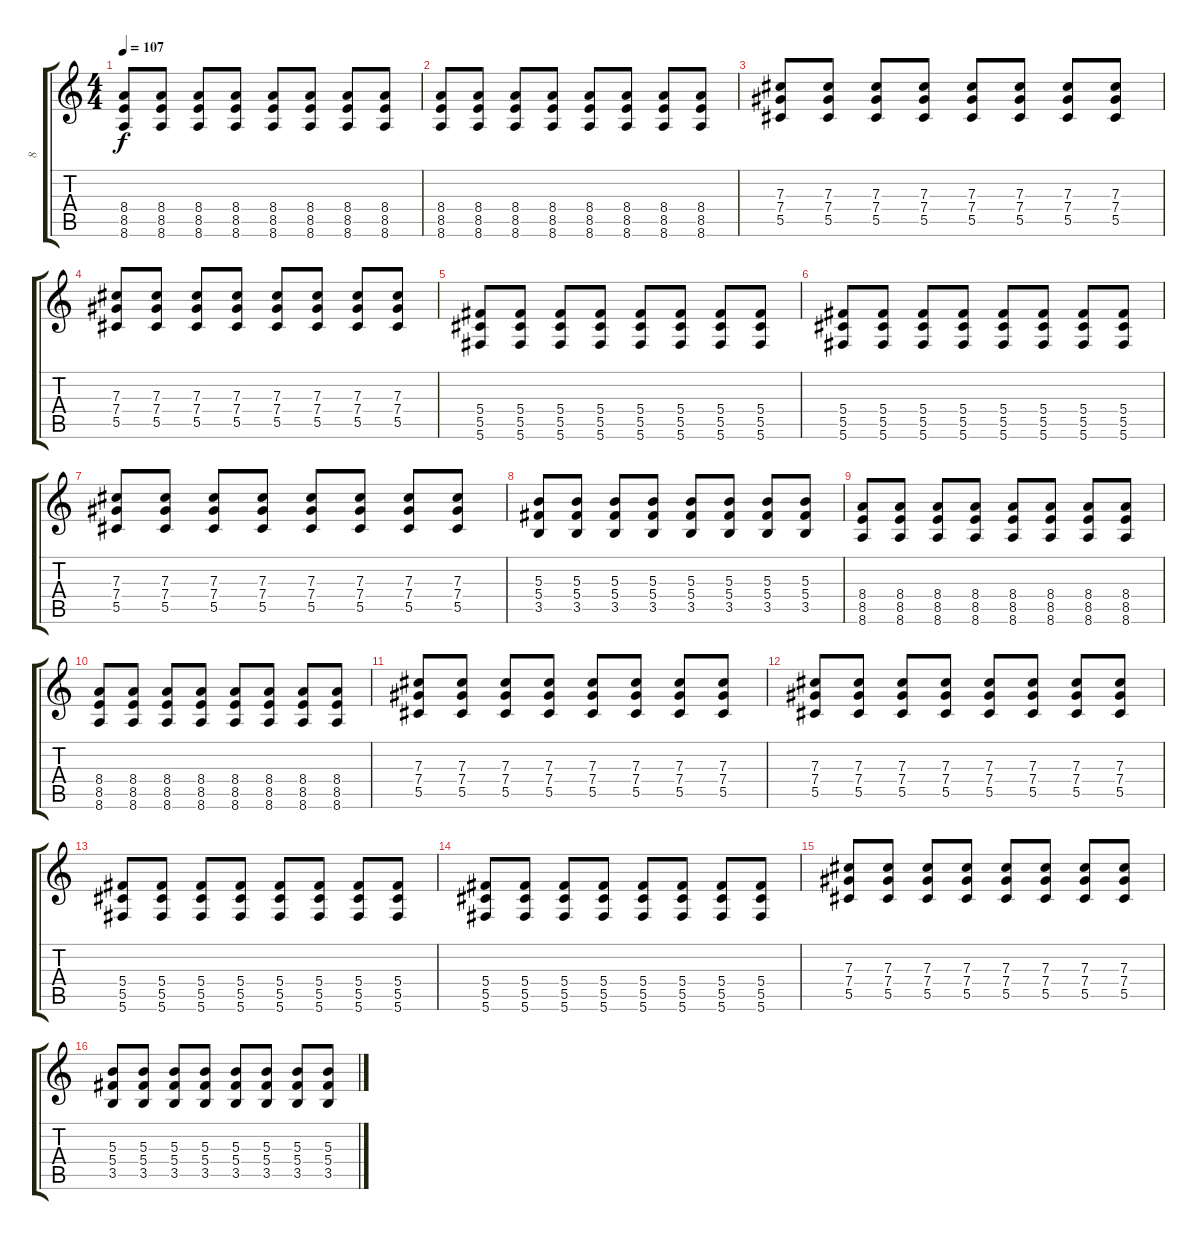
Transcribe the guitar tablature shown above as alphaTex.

\track ("8" "8") {instrument distortionguitar}
\staff {score tabs}
\tuning (Eb4 Bb3 Gb3 Db3 Ab2 Db2) {hide}
\ts (4 4)
\tempo 107
\clef g2
\ks c
(8.4 8.5 8.6).8{dy f} (8.4 8.5 8.6).8 (8.4 8.5 8.6).8 (8.4 8.5 8.6).8 (8.4 8.5 8.6).8 (8.4 8.5 8.6).8 (8.4 8.5 8.6).8 (8.4 8.5 8.6).8 |
(8.4 8.5 8.6).8 (8.4 8.5 8.6).8 (8.4 8.5 8.6).8 (8.4 8.5 8.6).8 (8.4 8.5 8.6).8 (8.4 8.5 8.6).8 (8.4 8.5 8.6).8 (8.4 8.5 8.6).8 |
(7.3 7.4 5.5).8 (7.3 7.4 5.5).8 (7.3 7.4 5.5).8 (7.3 7.4 5.5).8 (7.3 7.4 5.5).8 (7.3 7.4 5.5).8 (7.3 7.4 5.5).8 (7.3 7.4 5.5).8 |
(7.3 7.4 5.5).8 (7.3 7.4 5.5).8 (7.3 7.4 5.5).8 (7.3 7.4 5.5).8 (7.3 7.4 5.5).8 (7.3 7.4 5.5).8 (7.3 7.4 5.5).8 (7.3 7.4 5.5).8 |
(5.4 5.5 5.6).8 (5.4 5.5 5.6).8 (5.4 5.5 5.6).8 (5.4 5.5 5.6).8 (5.4 5.5 5.6).8 (5.4 5.5 5.6).8 (5.4 5.5 5.6).8 (5.4 5.5 5.6).8 |
(5.4 5.5 5.6).8 (5.4 5.5 5.6).8 (5.4 5.5 5.6).8 (5.4 5.5 5.6).8 (5.4 5.5 5.6).8 (5.4 5.5 5.6).8 (5.4 5.5 5.6).8 (5.4 5.5 5.6).8 |
(7.3 7.4 5.5).8 (7.3 7.4 5.5).8 (7.3 7.4 5.5).8 (7.3 7.4 5.5).8 (7.3 7.4 5.5).8 (7.3 7.4 5.5).8 (7.3 7.4 5.5).8 (7.3 7.4 5.5).8 |
(5.3 5.4 3.5).8 (5.3 5.4 3.5).8 (5.3 5.4 3.5).8 (5.3 5.4 3.5).8 (5.3 5.4 3.5).8 (5.3 5.4 3.5).8 (5.3 5.4 3.5).8 (5.3 5.4 3.5).8 |
(8.4 8.5 8.6).8 (8.4 8.5 8.6).8 (8.4 8.5 8.6).8 (8.4 8.5 8.6).8 (8.4 8.5 8.6).8 (8.4 8.5 8.6).8 (8.4 8.5 8.6).8 (8.4 8.5 8.6).8 |
(8.4 8.5 8.6).8 (8.4 8.5 8.6).8 (8.4 8.5 8.6).8 (8.4 8.5 8.6).8 (8.4 8.5 8.6).8 (8.4 8.5 8.6).8 (8.4 8.5 8.6).8 (8.4 8.5 8.6).8 |
(7.3 7.4 5.5).8 (7.3 7.4 5.5).8 (7.3 7.4 5.5).8 (7.3 7.4 5.5).8 (7.3 7.4 5.5).8 (7.3 7.4 5.5).8 (7.3 7.4 5.5).8 (7.3 7.4 5.5).8 |
(7.3 7.4 5.5).8 (7.3 7.4 5.5).8 (7.3 7.4 5.5).8 (7.3 7.4 5.5).8 (7.3 7.4 5.5).8 (7.3 7.4 5.5).8 (7.3 7.4 5.5).8 (7.3 7.4 5.5).8 |
(5.4 5.5 5.6).8 (5.4 5.5 5.6).8 (5.4 5.5 5.6).8 (5.4 5.5 5.6).8 (5.4 5.5 5.6).8 (5.4 5.5 5.6).8 (5.4 5.5 5.6).8 (5.4 5.5 5.6).8 |
(5.4 5.5 5.6).8 (5.4 5.5 5.6).8 (5.4 5.5 5.6).8 (5.4 5.5 5.6).8 (5.4 5.5 5.6).8 (5.4 5.5 5.6).8 (5.4 5.5 5.6).8 (5.4 5.5 5.6).8 |
(7.3 7.4 5.5).8 (7.3 7.4 5.5).8 (7.3 7.4 5.5).8 (7.3 7.4 5.5).8 (7.3 7.4 5.5).8 (7.3 7.4 5.5).8 (7.3 7.4 5.5).8 (7.3 7.4 5.5).8 |
(5.3 5.4 3.5).8 (5.3 5.4 3.5).8 (5.3 5.4 3.5).8 (5.3 5.4 3.5).8 (5.3 5.4 3.5).8 (5.3 5.4 3.5).8 (5.3 5.4 3.5).8 (5.3 5.4 3.5).8
